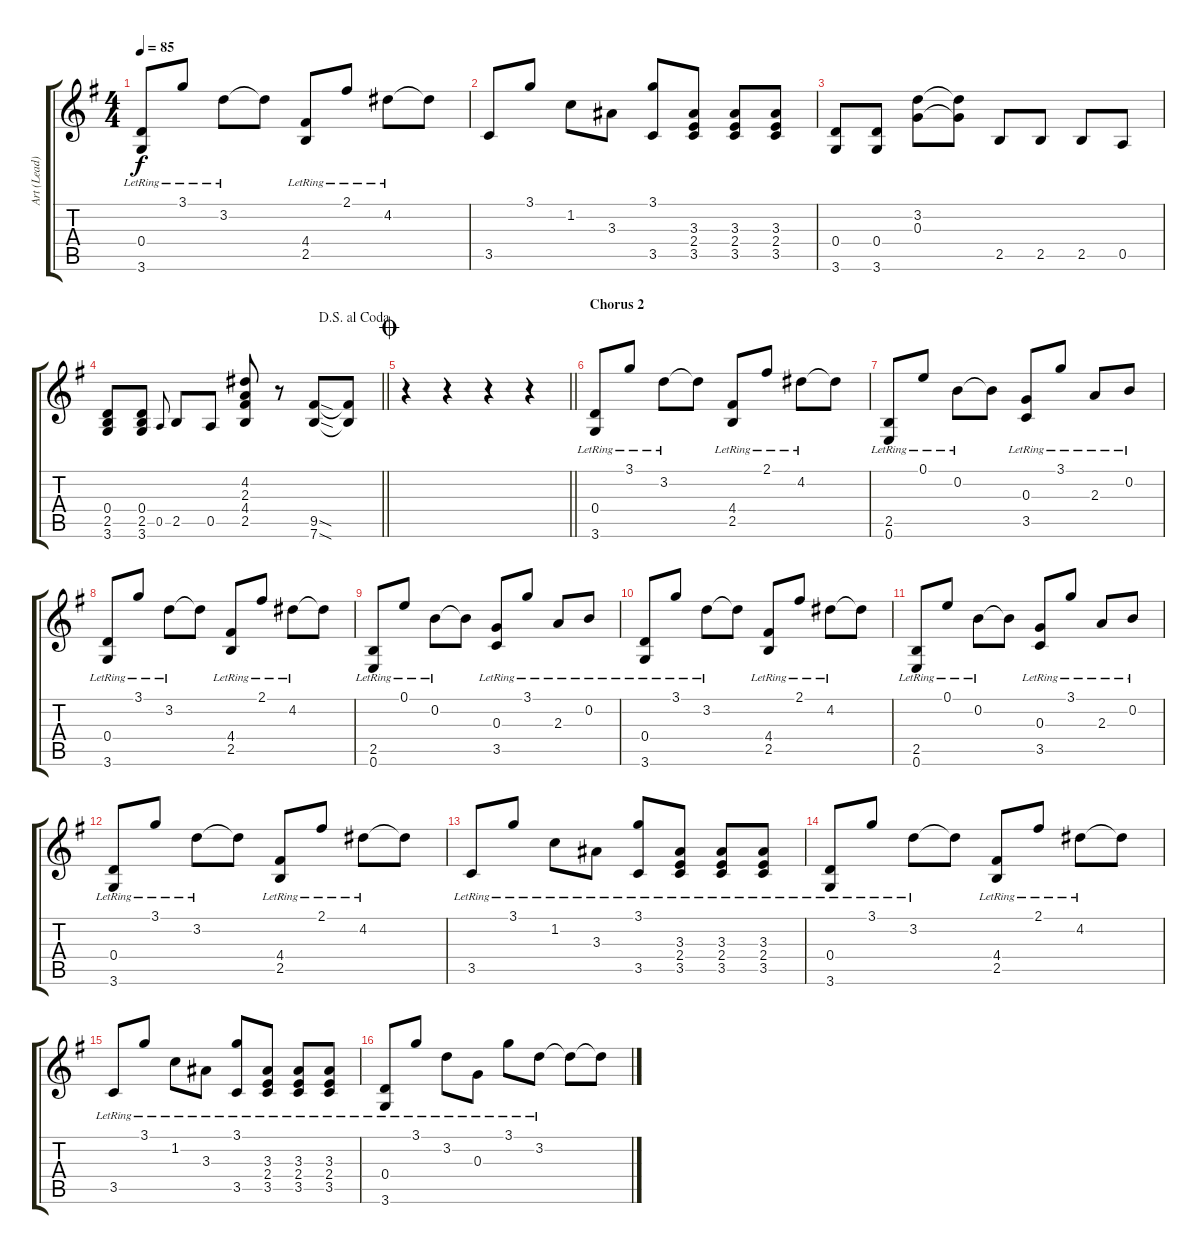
\track ("Art (Lead) w/tremolo" "Art (Lead)") {instrument electricguitarmuted}
\staff {score tabs}
\tuning (E4 B3 G3 D3 A2 E2) {hide}
\ts (4 4)
\tempo 85
\clef g2
\ks g
(0.4{lr} 3.6{lr}).8{dy f} 3.1{lr}.8 3.2{lr}.8 3.2{t}.8 (4.4{lr} 2.5{lr}).8 2.1{lr}.8 4.2{lr}.8 4.2{t}.8 |
3.5.8 3.1.8 1.2.8 3.3.8 (3.1 3.5).8 (3.3 2.4 3.5).8 (3.3 2.4 3.5).8 (3.3 2.4 3.5).8 |
(0.4 3.6).8 (0.4 3.6).8 (3.2 0.3).8 (3.2{t} 0.3{t}).8 2.5.8 2.5.8 2.5.8 0.5.8 |
\jump dalsegnoalcoda
\barLineRight lightlight
(0.4 2.5 3.6).8 (0.4 2.5 3.6).8 0.5.8{gr onbeat} 2.5.8 0.5.8 (4.2 2.3 4.4 2.5).8 r.8 (9.5{sod} 7.6{sod}).8 (9.5{t} 7.6{t}).8 |
\jump coda
\barLineRight lightlight
r.4 r.4 r.4 r.4 |
\section ("" "Chorus 2")
(0.4{lr} 3.6{lr}).8 3.1{lr}.8 3.2{lr}.8 3.2{t}.8 (4.4{lr} 2.5{lr}).8 2.1{lr}.8 4.2{lr}.8 4.2{t}.8 |
(2.5{lr} 0.6{lr}).8 0.1{lr}.8 0.2{lr}.8 0.2{t}.8 (0.3{lr} 3.5{lr}).8 3.1{lr}.8 2.3{lr}.8 0.2{lr}.8 |
(0.4{lr} 3.6{lr}).8 3.1{lr}.8 3.2{lr}.8 3.2{t}.8 (4.4{lr} 2.5{lr}).8 2.1{lr}.8 4.2{lr}.8 4.2{t}.8 |
(2.5{lr} 0.6{lr}).8 0.1{lr}.8 0.2{lr}.8 0.2{t}.8 (0.3{lr} 3.5{lr}).8 3.1{lr}.8 2.3{lr}.8 0.2{lr}.8 |
(0.4{lr} 3.6{lr}).8 3.1{lr}.8 3.2{lr}.8 3.2{t}.8 (4.4{lr} 2.5{lr}).8 2.1{lr}.8 4.2{lr}.8 4.2{t}.8 |
(2.5{lr} 0.6{lr}).8 0.1{lr}.8 0.2{lr}.8 0.2{t}.8 (0.3{lr} 3.5{lr}).8 3.1{lr}.8 2.3{lr}.8 0.2{lr}.8 |
(0.4{lr} 3.6{lr}).8 3.1{lr}.8 3.2{lr}.8 3.2{t}.8 (4.4{lr} 2.5{lr}).8 2.1{lr}.8 4.2{lr}.8 4.2{t}.8 |
3.5{lr}.8 3.1{lr}.8 1.2{lr}.8 3.3{lr}.8 (3.1{lr} 3.5{lr}).8 (3.3{lr} 2.4{lr} 3.5{lr}).8 (3.3{lr} 2.4{lr} 3.5{lr}).8 (3.3{lr} 2.4{lr} 3.5{lr}).8 |
(0.4{lr} 3.6{lr}).8 3.1{lr}.8 3.2{lr}.8 3.2{t}.8 (4.4{lr} 2.5{lr}).8 2.1{lr}.8 4.2{lr}.8 4.2{t}.8 |
3.5{lr}.8 3.1{lr}.8 1.2{lr}.8 3.3{lr}.8 (3.1{lr} 3.5{lr}).8 (3.3{lr} 2.4{lr} 3.5{lr}).8 (3.3{lr} 2.4{lr} 3.5{lr}).8 (3.3{lr} 2.4{lr} 3.5{lr}).8 |
(0.4{lr} 3.6{lr}).8 3.1{lr}.8 3.2{lr}.8 0.3{lr}.8 3.1{lr}.8 3.2{lr}.8 3.2{t}.8 3.2{t}.8
